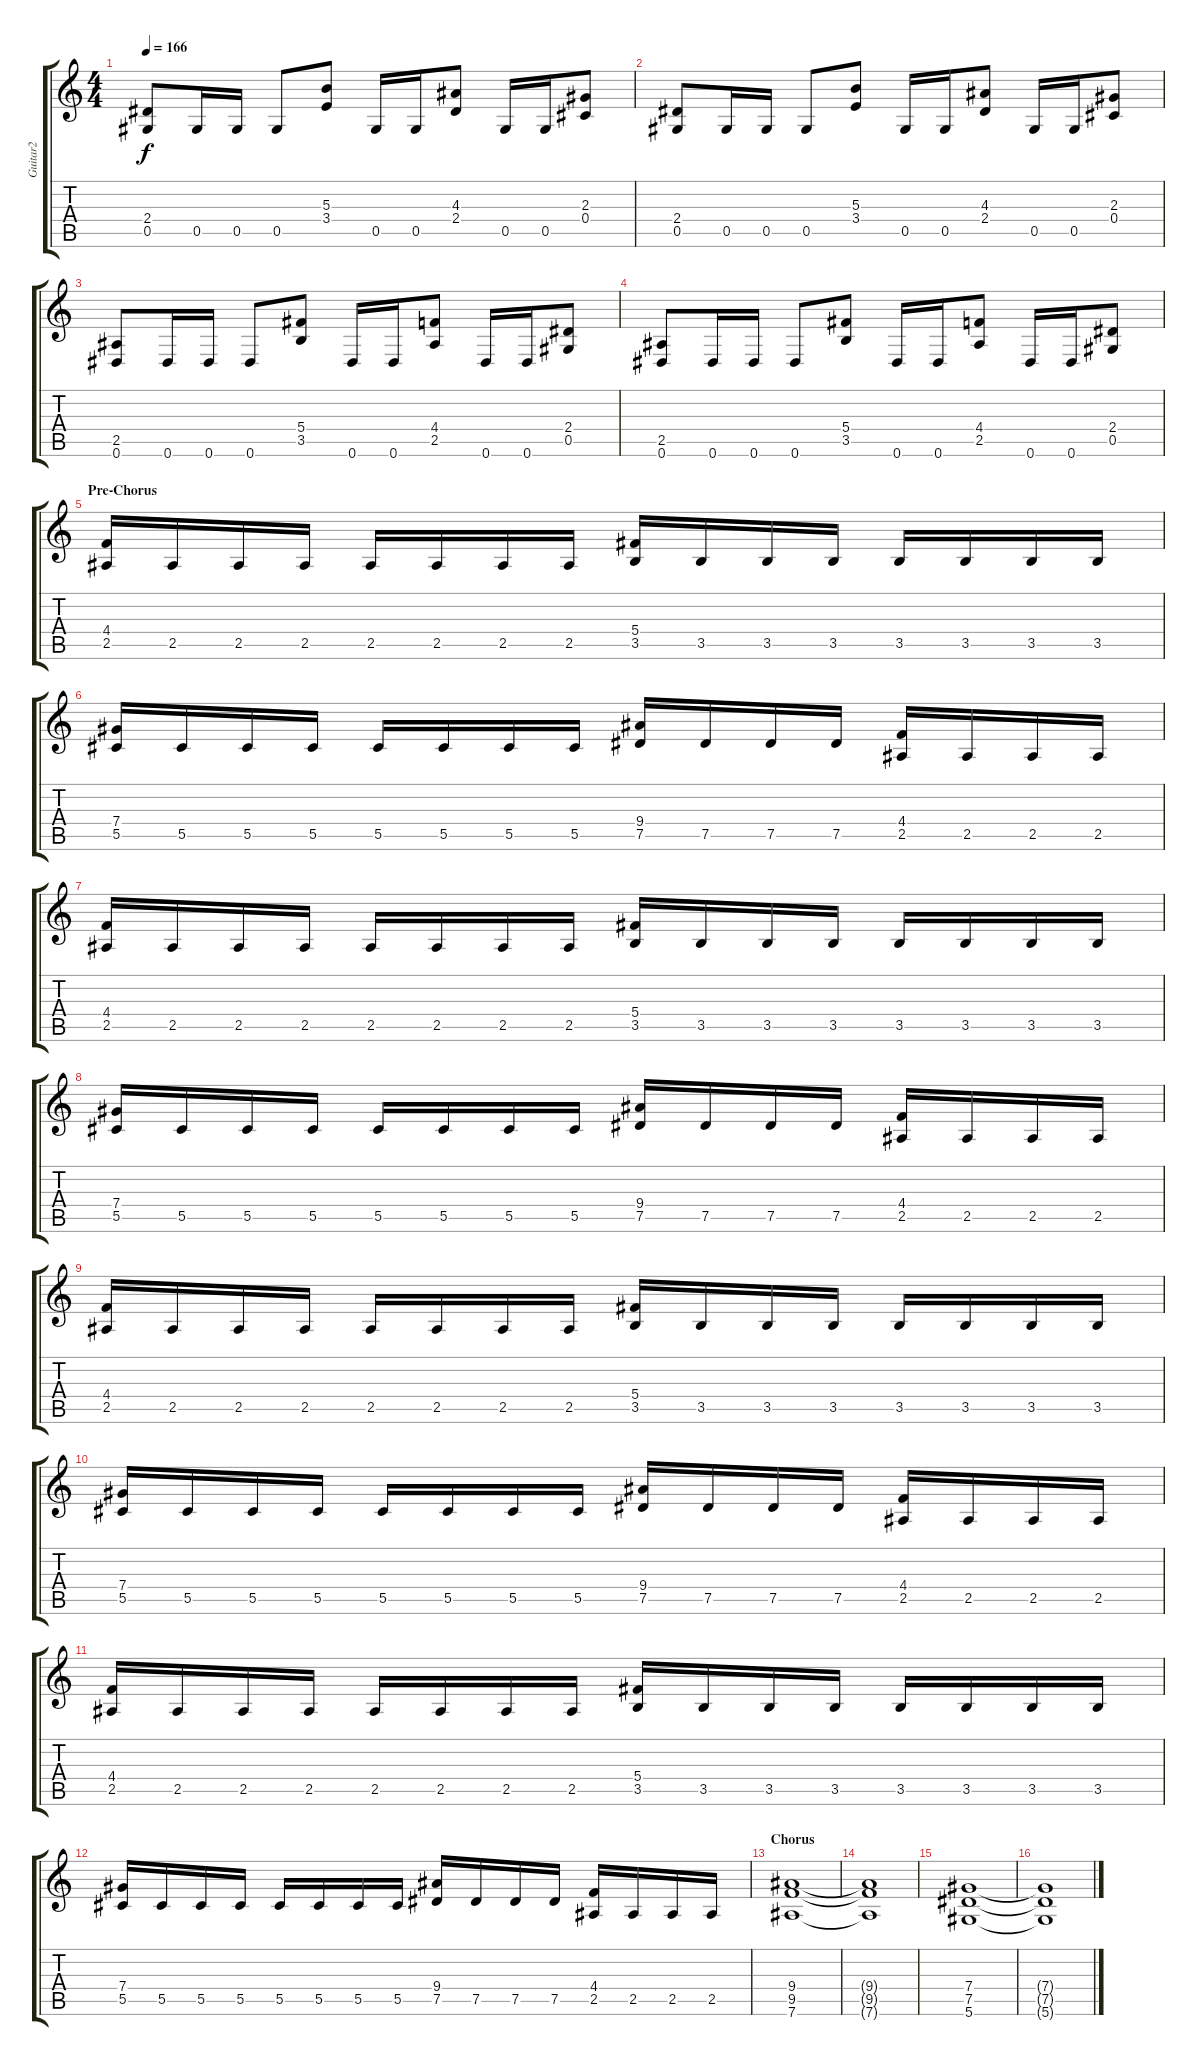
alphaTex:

\track ("Guitar2" "Guitar2") {instrument distortionguitar}
\staff {score tabs}
\tuning (Eb4 Bb3 Gb3 Db3 Ab2 Eb2) {hide}
\ts (4 4)
\tempo 166
\clef g2
\ks c
(2.4 0.5).8{dy f} 0.5.16 0.5.16 0.5.8 (5.3 3.4).8 0.5.16 0.5.16 (4.3 2.4).8 0.5.16 0.5.16 (2.3 0.4).8 |
(2.4 0.5).8 0.5.16 0.5.16 0.5.8 (5.3 3.4).8 0.5.16 0.5.16 (4.3 2.4).8 0.5.16 0.5.16 (2.3 0.4).8 |
(2.5 0.6).8 0.6.16 0.6.16 0.6.8 (5.4 3.5).8 0.6.16 0.6.16 (4.4 2.5).8 0.6.16 0.6.16 (2.4 0.5).8 |
(2.5 0.6).8 0.6.16 0.6.16 0.6.8 (5.4 3.5).8 0.6.16 0.6.16 (4.4 2.5).8 0.6.16 0.6.16 (2.4 0.5).8 |
\section ("" "Pre-Chorus")
(4.4 2.5).16{volume 16} 2.5.16 2.5.16 2.5.16 2.5.16 2.5.16 2.5.16 2.5.16 (5.4 3.5).16 3.5.16 3.5.16 3.5.16 3.5.16 3.5.16 3.5.16 3.5.16 |
(7.4 5.5).16 5.5.16 5.5.16 5.5.16 5.5.16 5.5.16 5.5.16 5.5.16 (9.4 7.5).16 7.5.16 7.5.16 7.5.16 (4.4 2.5).16 2.5.16 2.5.16 2.5.16 |
(4.4 2.5).16 2.5.16 2.5.16 2.5.16 2.5.16 2.5.16 2.5.16 2.5.16 (5.4 3.5).16 3.5.16 3.5.16 3.5.16 3.5.16 3.5.16 3.5.16 3.5.16 |
(7.4 5.5).16 5.5.16 5.5.16 5.5.16 5.5.16 5.5.16 5.5.16 5.5.16 (9.4 7.5).16 7.5.16 7.5.16 7.5.16 (4.4 2.5).16 2.5.16 2.5.16 2.5.16 |
(4.4 2.5).16 2.5.16 2.5.16 2.5.16 2.5.16 2.5.16 2.5.16 2.5.16 (5.4 3.5).16 3.5.16 3.5.16 3.5.16 3.5.16 3.5.16 3.5.16 3.5.16 |
(7.4 5.5).16 5.5.16 5.5.16 5.5.16 5.5.16 5.5.16 5.5.16 5.5.16 (9.4 7.5).16 7.5.16 7.5.16 7.5.16 (4.4 2.5).16 2.5.16 2.5.16 2.5.16 |
(4.4 2.5).16 2.5.16 2.5.16 2.5.16 2.5.16 2.5.16 2.5.16 2.5.16 (5.4 3.5).16 3.5.16 3.5.16 3.5.16 3.5.16 3.5.16 3.5.16 3.5.16 |
(7.4 5.5).16 5.5.16 5.5.16 5.5.16 5.5.16 5.5.16 5.5.16 5.5.16 (9.4 7.5).16 7.5.16 7.5.16 7.5.16 (4.4 2.5).16 2.5.16 2.5.16 2.5.16 |
\section ("" "Chorus")
(9.4 9.5 7.6).1{volume 13} |
(9.4{t} 9.5{t} 7.6{t}).1 |
(7.4 7.5 5.6).1 |
(7.4{t} 7.5{t} 5.6{t}).1
